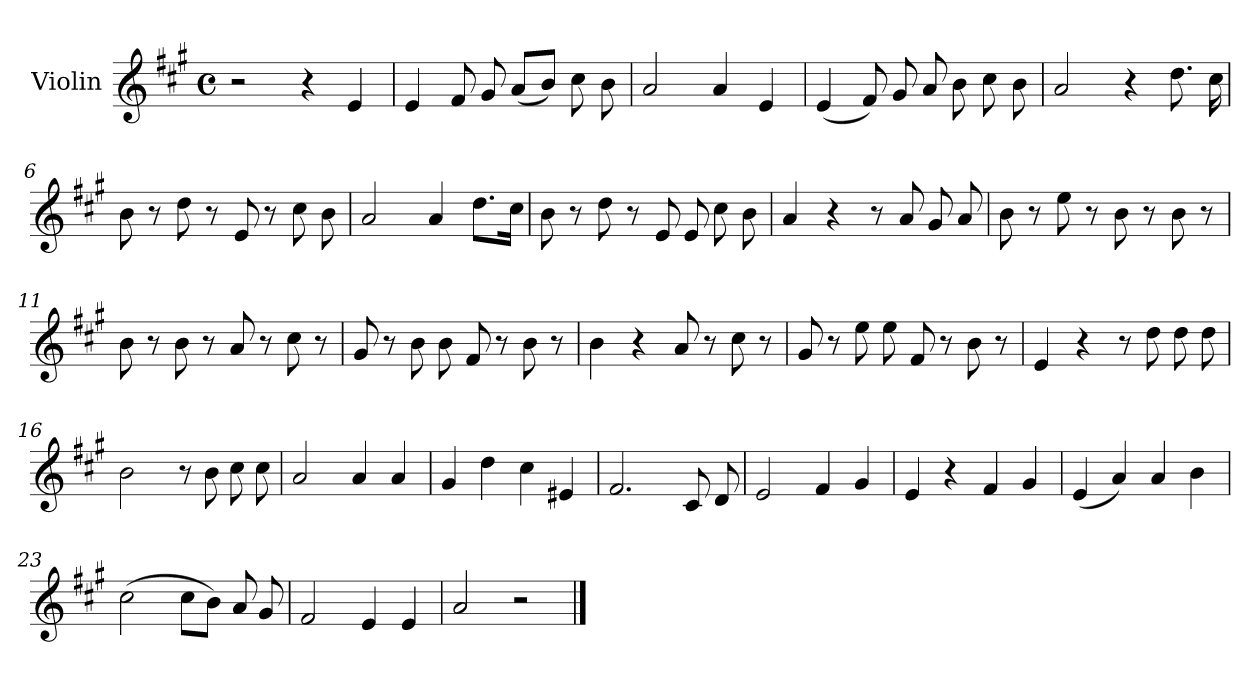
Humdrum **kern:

**kern	**dynam
*part1	*part1
*staff1	*staff1
*I"Violin	*
*I'Vln.	*
*clefG2	*
*k[f#c#g#]	*
*M4/4	*
*met(c)	*
=1	=1
!	!LO:DY:a
2r	All.o Moderato
4r	.
4e/	.
=2	=2
4e/	.
8f#/	.
8g#/	.
(<8aL	.
8bJ)	.
8cc#\	.
8b\	.
=3	=3
2a/	.
4a/	.
4e/	.
=4	=4
(<4e/	.
8f#/)	.
8g#/	.
8a/	.
8b\	.
8cc#\	.
8b\	.
=5	=5
2a/	.
4r	.
8.dd\	.
16cc#\	.
!!LO:LB:g=z
=6	=6
8b\	.
8r	.
8dd\	.
8r	.
8e/	.
8r	.
8cc#\	.
8b\	.
=7	=7
2a/	.
4a/	.
8.ddL	.
16cc#Jk	.
=8	=8
8b\	.
8r	.
8dd\	.
8r	.
8e/	.
8e/	.
8cc#\	.
8b\	.
=9	=9
4a/	.
4r	.
8r	.
8a/	.
8g#/	.
8a/	.
!!LO:LB:g=z
=10	=10
8b\	.
8r	.
8ee\	.
8r	.
8b\	.
8r	.
8b\	.
8r	.
=11	=11
8b\	.
8r	.
8b\	.
8r	.
8a/	.
8r	.
8cc#\	.
8r	.
=12	=12
8g#/	.
8r	.
8b\	.
8b\	.
8f#/	.
8r	.
8b\	.
8r	.
=13	=13
4b\	.
4r	.
8a/	.
8r	.
8cc#\	.
8r	.
!!LO:LB:g=z
=14	=14
8g#/	.
8r	.
8ee\	.
8ee\	.
8f#/	.
8r	.
8b\	.
8r	.
=15	=15
4e/	.
4r	.
8r	.
8dd\	.
8dd\	.
8dd\	.
=16	=16
2b\	.
8r	.
8b\	.
8cc#\	.
8cc#\	.
=17	=17
2a/	.
4a/	.
4a/	.
=18	=18
4g#/	.
4dd\	.
4cc#\	.
4e#X/	.
=19	=19
2.f#/	.
8c#/	.
8d/	.
!!LO:LB:g=z
=20	=20
2e/	.
4f#/	.
4g#/	.
=21	=21
4e/	.
4r	.
4f#/	.
4g#/	.
=22	=22
(<4e/	.
4a/)	.
4a/	.
4b\	.
=23	=23
(>2cc#\	.
8cc#L	.
8bJ)	.
8a/	.
8g#/	.
=24	=24
2f#/	.
4e/	.
4e/	.
=25	=25
2a/	.
2r	.
==	==
*-	*-
